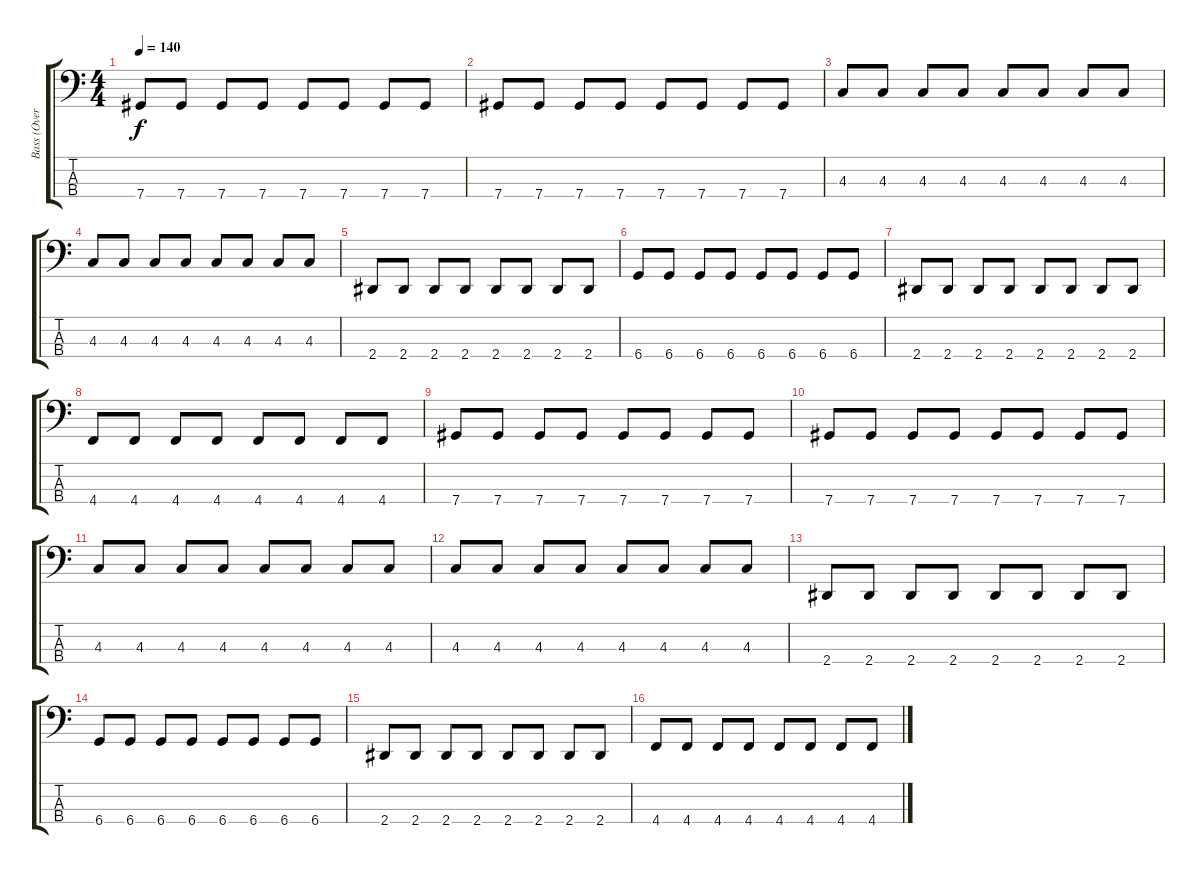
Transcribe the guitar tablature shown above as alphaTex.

\track ("Bass (Overdub)" "Bass (Over") {instrument electricbasspick}
\staff {score tabs}
\tuning (Gb2 Db2 Ab1 Db1) {hide}
\ts (4 4)
\tempo 140
\clef f4
\ks c
7.4.8{dy f} 7.4.8 7.4.8 7.4.8 7.4.8 7.4.8 7.4.8 7.4.8 |
7.4.8 7.4.8 7.4.8 7.4.8 7.4.8 7.4.8 7.4.8 7.4.8 |
4.3.8 4.3.8 4.3.8 4.3.8 4.3.8 4.3.8 4.3.8 4.3.8 |
4.3.8 4.3.8 4.3.8 4.3.8 4.3.8 4.3.8 4.3.8 4.3.8 |
2.4.8 2.4.8 2.4.8 2.4.8 2.4.8 2.4.8 2.4.8 2.4.8 |
6.4.8 6.4.8 6.4.8 6.4.8 6.4.8 6.4.8 6.4.8 6.4.8 |
2.4.8 2.4.8 2.4.8 2.4.8 2.4.8 2.4.8 2.4.8 2.4.8 |
4.4.8 4.4.8 4.4.8 4.4.8 4.4.8 4.4.8 4.4.8 4.4.8 |
7.4.8 7.4.8 7.4.8 7.4.8 7.4.8 7.4.8 7.4.8 7.4.8 |
7.4.8 7.4.8 7.4.8 7.4.8 7.4.8 7.4.8 7.4.8 7.4.8 |
4.3.8 4.3.8 4.3.8 4.3.8 4.3.8 4.3.8 4.3.8 4.3.8 |
4.3.8 4.3.8 4.3.8 4.3.8 4.3.8 4.3.8 4.3.8 4.3.8 |
2.4.8 2.4.8 2.4.8 2.4.8 2.4.8 2.4.8 2.4.8 2.4.8 |
6.4.8 6.4.8 6.4.8 6.4.8 6.4.8 6.4.8 6.4.8 6.4.8 |
2.4.8 2.4.8 2.4.8 2.4.8 2.4.8 2.4.8 2.4.8 2.4.8 |
4.4.8 4.4.8 4.4.8 4.4.8 4.4.8 4.4.8 4.4.8 4.4.8
